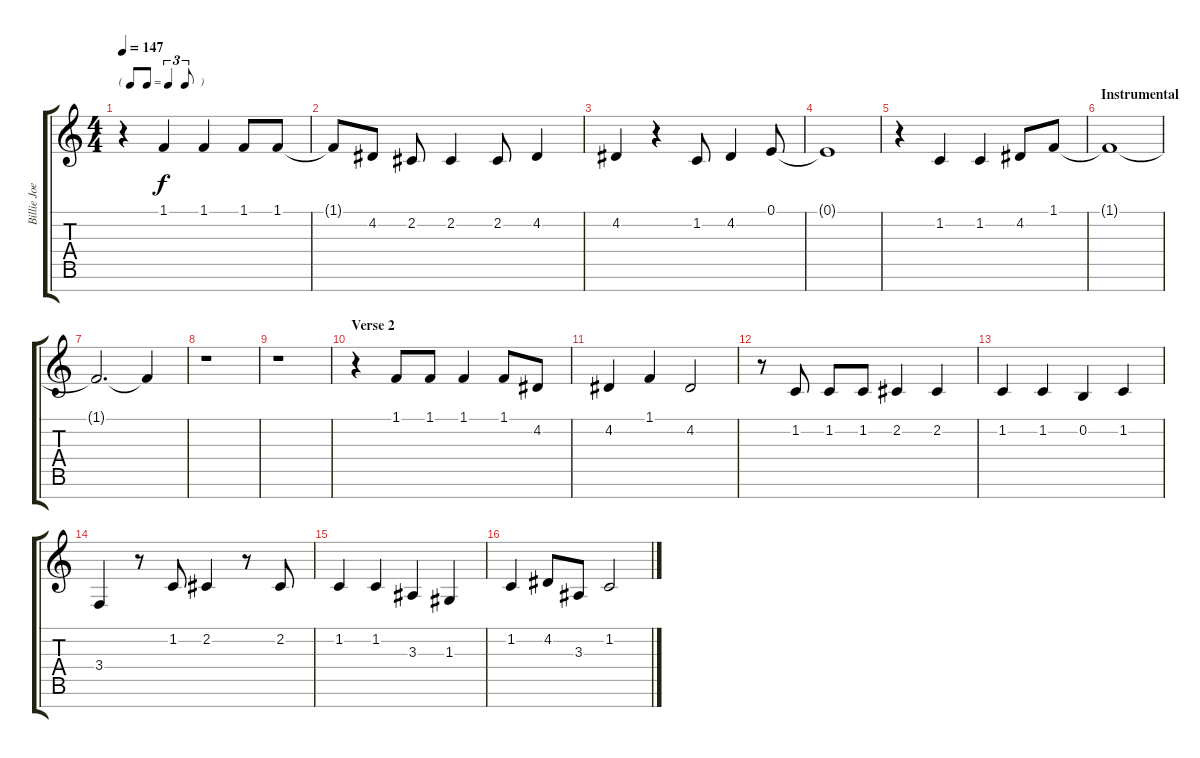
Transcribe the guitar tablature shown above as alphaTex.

\track ("Billie Joe Armstrong" "Billie Joe") {instrument clarinet}
\staff {score tabs}
\tuning (E4 B3 G3 D3 A2 E2 B1) {hide}
\ts (4 4)
\tf triplet8th
\tempo 147
\clef g2
\ks c
r.4{dy f} 1.1.4 1.1.4 1.1.8 1.1.8 |
1.1{t}.8 4.2.8 2.2.8 2.2.4 2.2.8 4.2.4 |
4.2.4 r.4 1.2.8 4.2.4 0.1.8 |
0.1{t}.1 |
r.4 1.2.4 1.2.4 4.2.8 1.1.8 |
\section ("" "Instrumental")
1.1{t}.1 |
1.1{t}.2{d} 1.1{t}.4 |
r.1 |
r.1 |
\section ("" "Verse 2")
r.4 1.1.8 1.1.8 1.1.4 1.1.8 4.2.8 |
4.2.4 1.1.4 4.2.2 |
r.8 1.2.8 1.2.8 1.2.8 2.2.4 2.2.4 |
1.2.4 1.2.4 0.2.4 1.2.4 |
3.4.4 r.8 1.2.8 2.2.4 r.8 2.2.8 |
1.2.4 1.2.4 3.3.4 1.3.4 |
1.2.4 4.2.8 3.3.8 1.2.2
